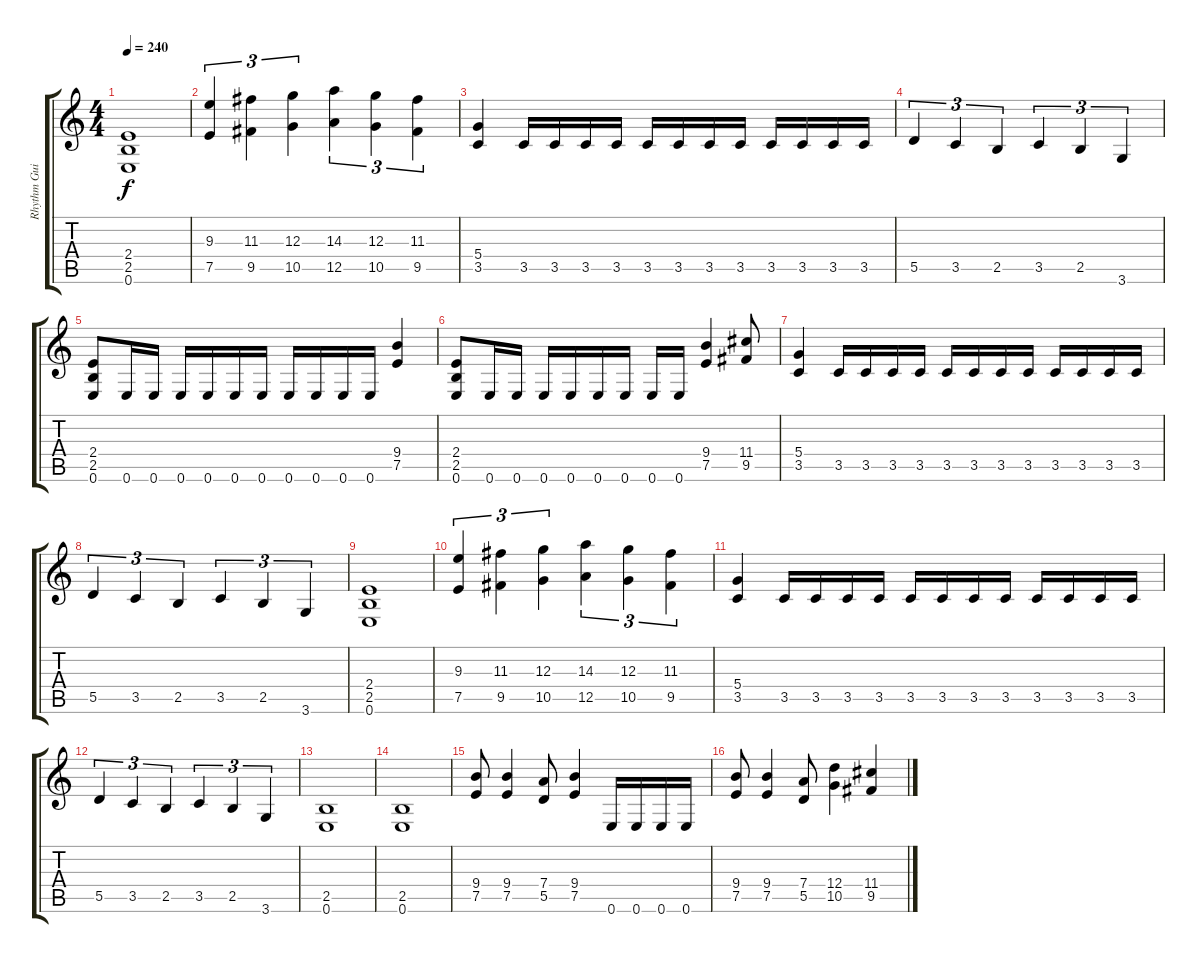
\track ("Rhythm Guitar" "Rhythm Gui") {instrument distortionguitar}
\staff {score tabs}
\tuning (E4 B3 G3 D3 A2 E2) {hide}
\ts (4 4)
\tempo 240
\clef g2
\ks c
(2.4 2.5 0.6).1{dy f} |
(9.3 7.5).4{tu (3 2)} (11.3 9.5).4{tu (3 2)} (12.3 10.5).4{tu (3 2)} (14.3 12.5).4{tu (3 2)} (12.3 10.5).4{tu (3 2)} (11.3 9.5).4{tu (3 2)} |
(5.4 3.5).4{volume 13} 3.5.16 3.5.16 3.5.16 3.5.16 3.5.16 3.5.16 3.5.16 3.5.16 3.5.16 3.5.16 3.5.16 3.5.16 |
5.5.4{tu (3 2)} 3.5.4{tu (3 2)} 2.5.4{tu (3 2)} 3.5.4{tu (3 2)} 2.5.4{tu (3 2)} 3.6.4{tu (3 2)} |
(2.4 2.5 0.6).8 0.6.16 0.6.16 0.6.16 0.6.16 0.6.16 0.6.16 0.6.16 0.6.16 0.6.16 0.6.16 (9.4 7.5).4 |
(2.4 2.5 0.6).8 0.6.16 0.6.16 0.6.16 0.6.16 0.6.16 0.6.16 0.6.16 0.6.16 (9.4 7.5).4 (11.4 9.5).8 |
(5.4 3.5).4{volume 13} 3.5.16 3.5.16 3.5.16 3.5.16 3.5.16 3.5.16 3.5.16 3.5.16 3.5.16 3.5.16 3.5.16 3.5.16 |
5.5.4{tu (3 2)} 3.5.4{tu (3 2)} 2.5.4{tu (3 2)} 3.5.4{tu (3 2)} 2.5.4{tu (3 2)} 3.6.4{tu (3 2)} |
(2.4 2.5 0.6).1 |
(9.3 7.5).4{tu (3 2)} (11.3 9.5).4{tu (3 2)} (12.3 10.5).4{tu (3 2)} (14.3 12.5).4{tu (3 2)} (12.3 10.5).4{tu (3 2)} (11.3 9.5).4{tu (3 2)} |
(5.4 3.5).4{volume 13} 3.5.16 3.5.16 3.5.16 3.5.16 3.5.16 3.5.16 3.5.16 3.5.16 3.5.16 3.5.16 3.5.16 3.5.16 |
5.5.4{tu (3 2)} 3.5.4{tu (3 2)} 2.5.4{tu (3 2)} 3.5.4{tu (3 2)} 2.5.4{tu (3 2)} 3.6.4{tu (3 2)} |
(2.5 0.6).1 |
(2.5 0.6).1 |
(9.4 7.5).8 (9.4 7.5).4 (7.4 5.5).8 (9.4 7.5).4 0.6.16 0.6.16 0.6.16 0.6.16 |
(9.4 7.5).8 (9.4 7.5).4 (7.4 5.5).8 (12.4 10.5).4 (11.4 9.5).4
